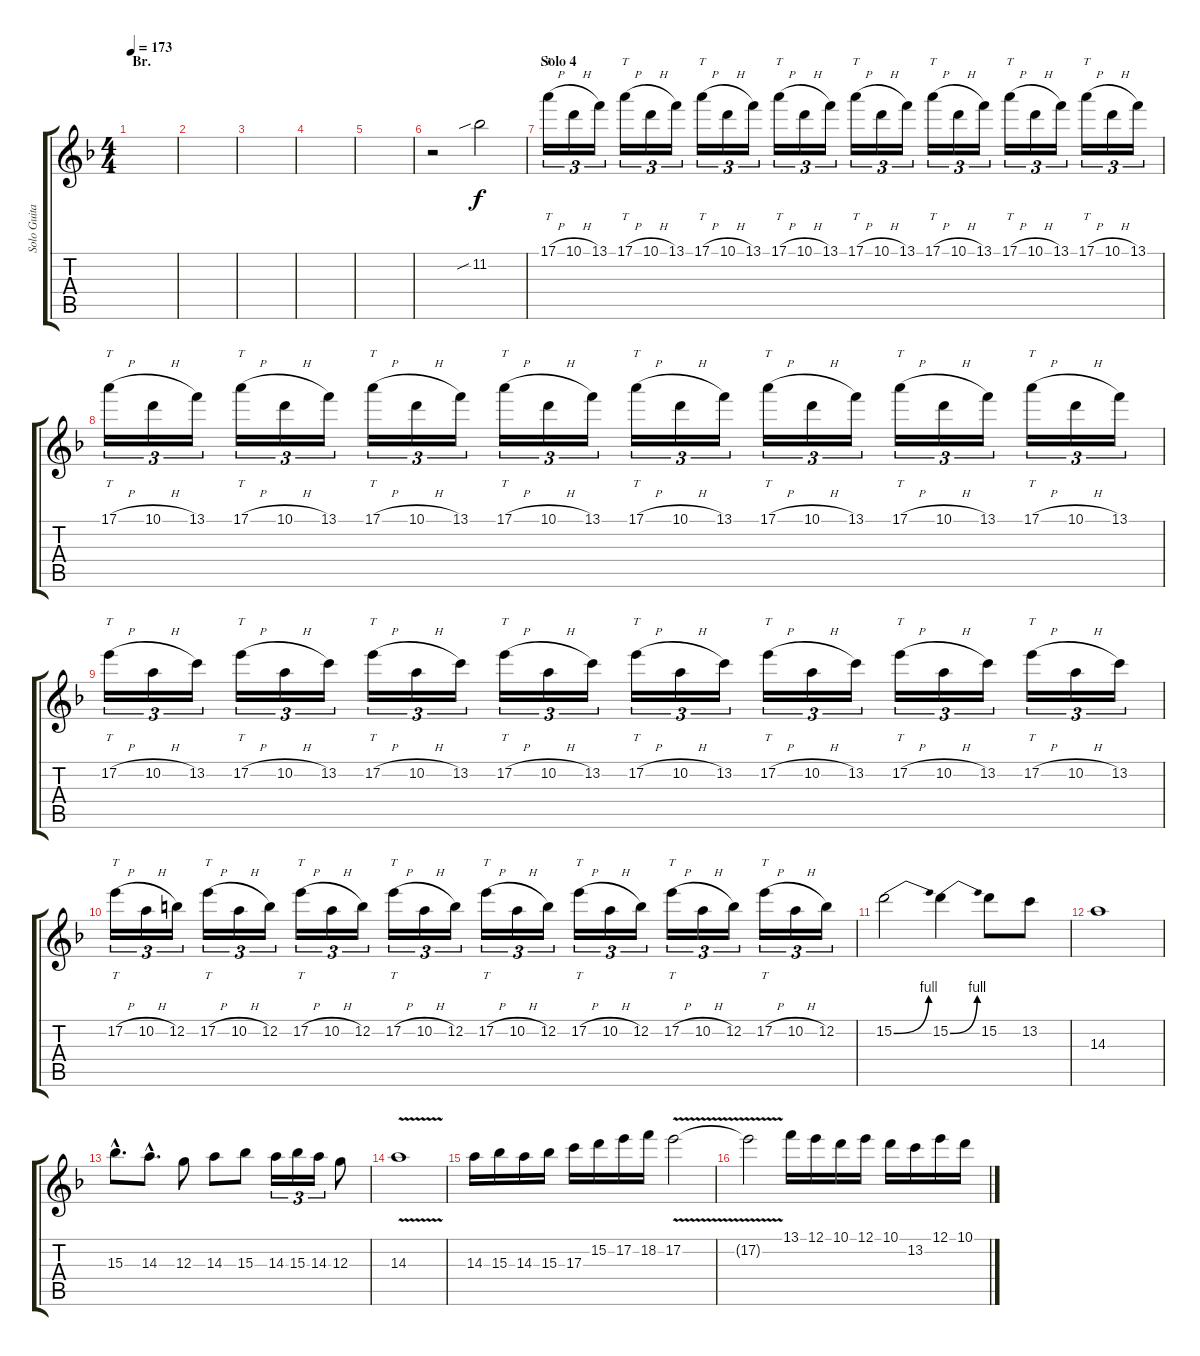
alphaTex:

\track ("Solo Guitar 1" "Solo Guita") {instrument overdrivenguitar}
\staff {score tabs}
\tuning (E4 B3 G3 D3 A2 E2) {hide}
\ts (4 4)
\section ("" "Br.")
\tempo 173
\clef g2
\ks dminor
|
|
|
|
|
r.2 11.2{sib}.2 |
\section ("" "Solo 4")
17.1{h}.16{tt tu (3 2)} 10.1{h}.16{tu (3 2)} 13.1.16{tu (3 2)} 17.1{h}.16{tt tu (3 2)} 10.1{h}.16{tu (3 2)} 13.1.16{tu (3 2)} 17.1{h}.16{tt tu (3 2)} 10.1{h}.16{tu (3 2)} 13.1.16{tu (3 2)} 17.1{h}.16{tt tu (3 2)} 10.1{h}.16{tu (3 2)} 13.1.16{tu (3 2)} 17.1{h}.16{tt tu (3 2)} 10.1{h}.16{tu (3 2)} 13.1.16{tu (3 2)} 17.1{h}.16{tt tu (3 2)} 10.1{h}.16{tu (3 2)} 13.1.16{tu (3 2)} 17.1{h}.16{tt tu (3 2)} 10.1{h}.16{tu (3 2)} 13.1.16{tu (3 2)} 17.1{h}.16{tt tu (3 2)} 10.1{h}.16{tu (3 2)} 13.1.16{tu (3 2)} |
17.1{h}.16{tt tu (3 2)} 10.1{h}.16{tu (3 2)} 13.1.16{tu (3 2)} 17.1{h}.16{tt tu (3 2)} 10.1{h}.16{tu (3 2)} 13.1.16{tu (3 2)} 17.1{h}.16{tt tu (3 2)} 10.1{h}.16{tu (3 2)} 13.1.16{tu (3 2)} 17.1{h}.16{tt tu (3 2)} 10.1{h}.16{tu (3 2)} 13.1.16{tu (3 2)} 17.1{h}.16{tt tu (3 2)} 10.1{h}.16{tu (3 2)} 13.1.16{tu (3 2)} 17.1{h}.16{tt tu (3 2)} 10.1{h}.16{tu (3 2)} 13.1.16{tu (3 2)} 17.1{h}.16{tt tu (3 2)} 10.1{h}.16{tu (3 2)} 13.1.16{tu (3 2)} 17.1{h}.16{tt tu (3 2)} 10.1{h}.16{tu (3 2)} 13.1.16{tu (3 2)} |
17.2{h}.16{tt tu (3 2)} 10.2{h}.16{tu (3 2)} 13.2.16{tu (3 2)} 17.2{h}.16{tt tu (3 2)} 10.2{h}.16{tu (3 2)} 13.2.16{tu (3 2)} 17.2{h}.16{tt tu (3 2)} 10.2{h}.16{tu (3 2)} 13.2.16{tu (3 2)} 17.2{h}.16{tt tu (3 2)} 10.2{h}.16{tu (3 2)} 13.2.16{tu (3 2)} 17.2{h}.16{tt tu (3 2)} 10.2{h}.16{tu (3 2)} 13.2.16{tu (3 2)} 17.2{h}.16{tt tu (3 2)} 10.2{h}.16{tu (3 2)} 13.2.16{tu (3 2)} 17.2{h}.16{tt tu (3 2)} 10.2{h}.16{tu (3 2)} 13.2.16{tu (3 2)} 17.2{h}.16{tt tu (3 2)} 10.2{h}.16{tu (3 2)} 13.2.16{tu (3 2)} |
17.2{h}.16{tt tu (3 2)} 10.2{h}.16{tu (3 2)} 12.2.16{tu (3 2)} 17.2{h}.16{tt tu (3 2)} 10.2{h}.16{tu (3 2)} 12.2.16{tu (3 2)} 17.2{h}.16{tt tu (3 2)} 10.2{h}.16{tu (3 2)} 12.2.16{tu (3 2)} 17.2{h}.16{tt tu (3 2)} 10.2{h}.16{tu (3 2)} 12.2.16{tu (3 2)} 17.2{h}.16{tt tu (3 2)} 10.2{h}.16{tu (3 2)} 12.2.16{tu (3 2)} 17.2{h}.16{tt tu (3 2)} 10.2{h}.16{tu (3 2)} 12.2.16{tu (3 2)} 17.2{h}.16{tt tu (3 2)} 10.2{h}.16{tu (3 2)} 12.2.16{tu (3 2)} 17.2{h}.16{tt tu (3 2)} 10.2{h}.16{tu (3 2)} 12.2.16{tu (3 2)} |
15.2{be (bend 0 0 60 4)}.2 15.2{be (bend 0 0 60 4)}.4 15.2.8 13.2.8 |
14.3.1 |
15.3{hac}.8{d} 14.3{hac}.8{d} 12.3.8 14.3.8 15.3.8 14.3.16{tu (3 2)} 15.3.16{tu (3 2)} 14.3.16{tu (3 2)} 12.3.8 |
14.3{v}.1 |
14.3.16 15.3.16 14.3.16 15.3.16 17.3.16 15.2.16 17.2.16 18.2.16 17.2{v}.2 |
17.2{t}.2 13.1.16 12.1.16 10.1.16 12.1.16 10.1.16 13.2.16 12.1.16 10.1.16
